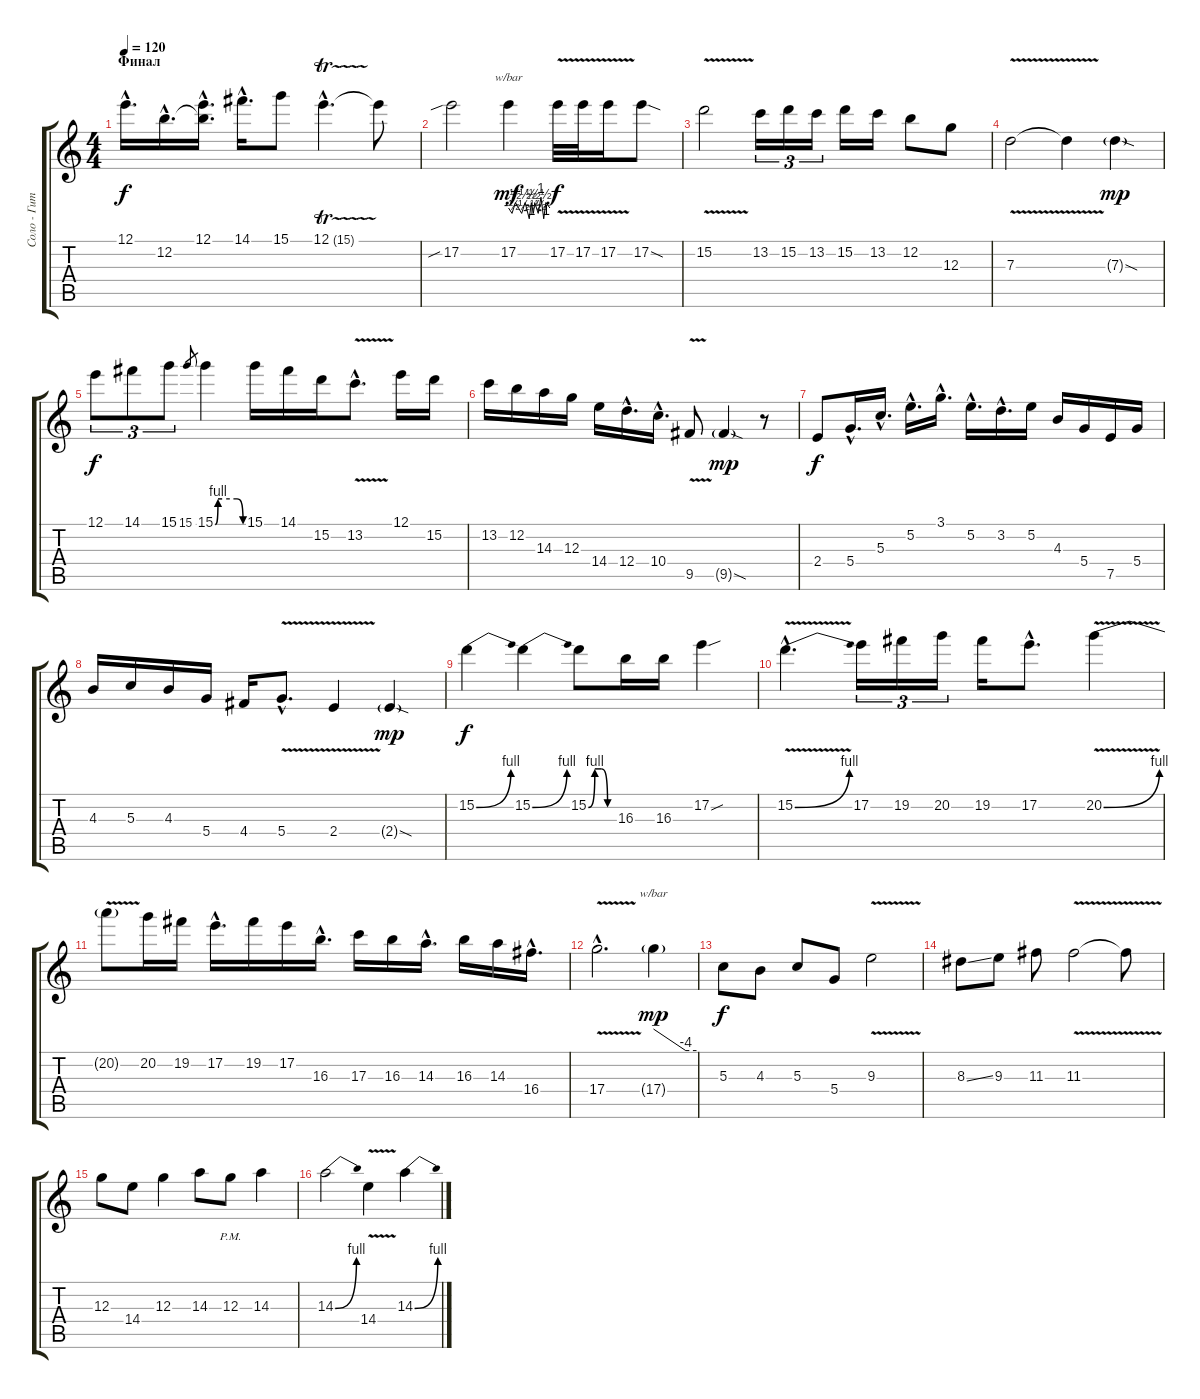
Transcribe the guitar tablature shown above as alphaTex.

\track ("Соло - Гитара 1" "Соло - Гит") {instrument distortionguitar}
\staff {score tabs}
\tuning (E4 B3 G3 D3 A2 E2) {hide}
\ts (4 4)
\section ("" "Финал")
\tempo 120
\clef g2
\ks c
12.1{hac}.16{d dy f} 12.2{hac}.16{d} (12.1{hac} 12.2{hac t}).16{d} 14.1{hac}.16{d} 15.1.8 12.1{tr (15 32) hac}.4{d} 12.1{t}.8 |
17.2{sib}.2 17.2.4{tbe (custom default 0 0 5 -2 10 2 19 -2 24 2 30 -4 33 2 36 -2 38 2 43 -2 47 4 51 -4 54 2 60 0) dy mf} 17.2{v}.32{dy f} 17.2{v}.32 17.2{v}.16 17.2{sod}.8 |
15.2{v}.2 13.2.16{tu (3 2)} 15.2.16{tu (3 2)} 13.2.16{tu (3 2)} 15.2.16 13.2.16 12.2.8 12.3.8 |
7.3{v}.2 7.3{t}.4 7.3{sod g}.4{dy mp} |
12.1.8{tu (3 2) dy f} 14.1.8{tu (3 2)} 15.1.8{tu (3 2)} 15.1.8{gr} 15.1{be (custom 0 0 6 4 15 4 47 4 60 0)}.4 15.1.16 14.1.16 15.2.16 13.2{v hac}.8{d} 12.1.16 15.2.16 |
13.2.16 12.2.16 14.3.16 12.3.16 14.4.16 12.4{hac}.16{d} 10.4{hac}.16{d} 9.5{v}.8 9.5{sod g}.4{dy mp} r.8 |
2.4.8{dy f} 5.4{hac}.16{d} 5.3{hac}.16{d} 5.2{hac}.16{d} 3.1{hac}.16{d} 5.2{hac}.16{d} 3.2{hac}.16{d} 5.2.16 4.3.16 5.4.16 7.5.16 5.4.16 |
4.3.16 5.3.16 4.3.16 5.4.16 4.4.16 5.4{v hac}.8{d} 2.4{v}.4 2.4{sod g}.4{dy mp} |
15.2{be (bend 0 0 60 4)}.4{dy f} 15.2{be (bend 0 0 60 4)}.4 15.2{be (custom 0 0 15 4 30 4 45 0 60 0)}.8 16.3.16 16.3.16 17.2{sou}.4 |
15.2{be (bend 0 0 60 4) v hac}.4{d} 17.2.16{tu (3 2)} 19.2.16{tu (3 2)} 20.2.16{tu (3 2)} 19.2.16 17.2{hac}.8{d} 20.2{be (bend 0 0 60 4) v}.4 |
20.2{t}.8 20.2.16 19.2.16 17.2{hac}.16{d} 19.2.16 17.2.16 16.3{hac}.16{d} 17.3.16 16.3.16 14.3{hac}.16{d} 16.3.16 14.3.16 16.4{hac}.16{d} |
17.4{v hac}.2{d} 17.4{g}.4{tbe (custom default 0 0 45 -16 60 -16) dy mp} |
5.3.8{dy f} 4.3.8 5.3.8 5.4.8 9.3{v}.2 |
8.3{ss}.8 9.3.8 11.3.8 11.3{v}.2 11.3{t}.8 |
12.3.8 14.4.8 12.3.4 14.3.8 12.3{pm}.8 14.3.4 |
14.3{be (bend 0 0 60 4)}.2 14.4{v}.4 14.3{be (bend 0 0 60 4)}.4
